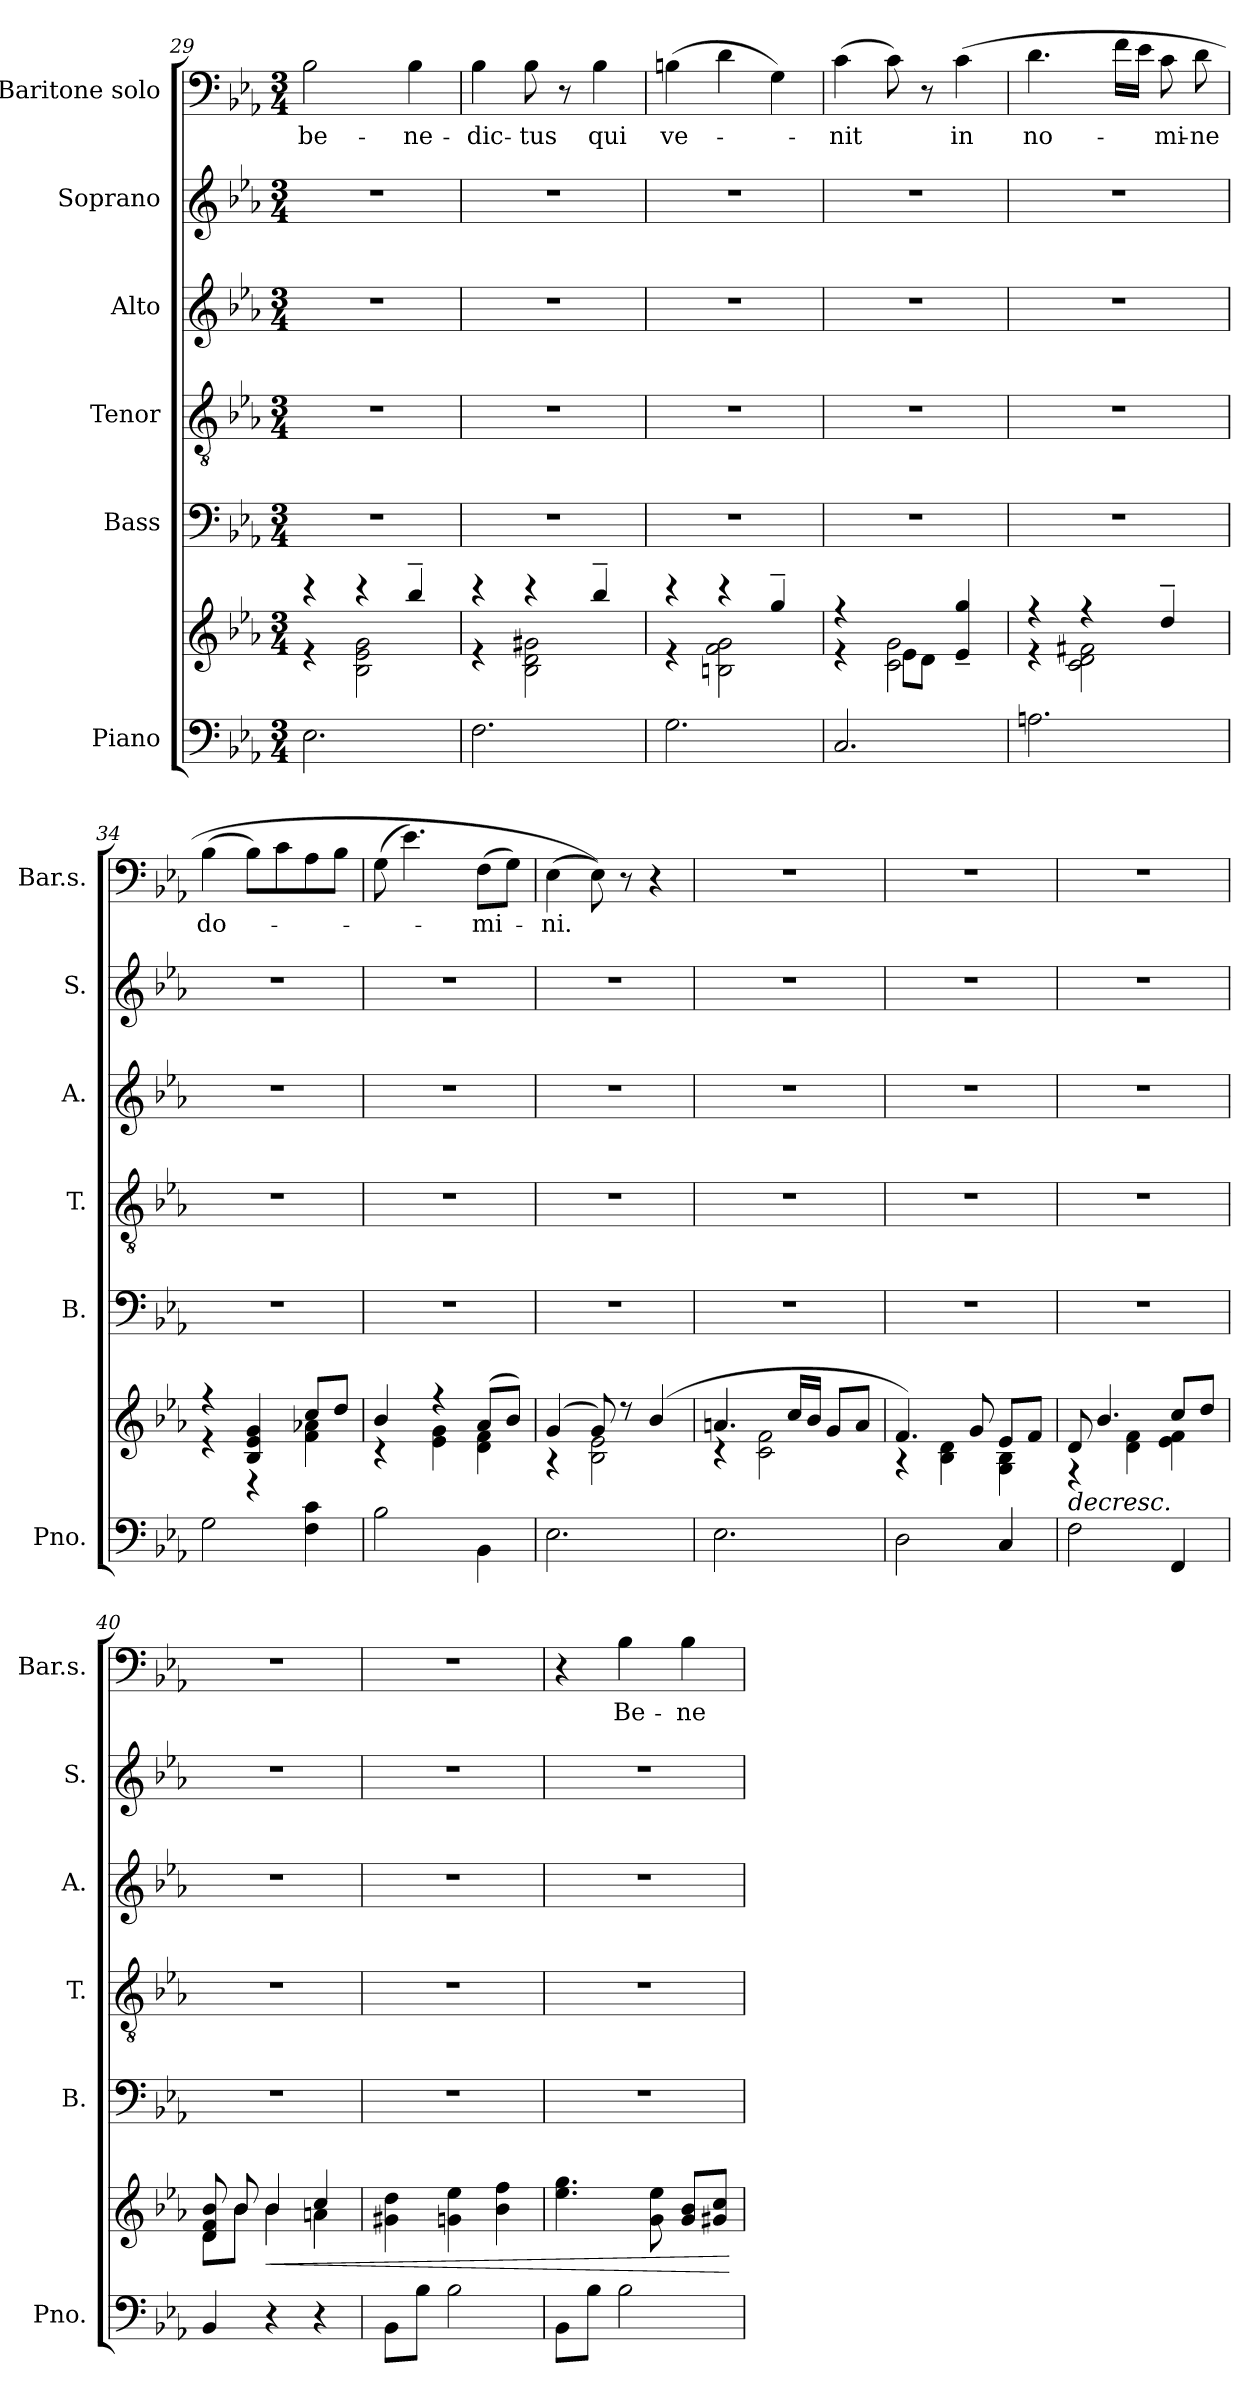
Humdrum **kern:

**kern	**kern	**dynam	**kern	**kern	**kern	**kern	**kern	**text
*part6	*part6	*part6	*part5	*part4	*part3	*part2	*part1	*part1
*staff7	*staff6	*staff6/7	*staff5	*staff4	*staff3	*staff2	*staff1	*staff1
*I"Piano	*	*	*I"Bass	*I"Tenor	*I"Alto	*I"Soprano	*I"Baritone solo	*
*I'Pno.	*	*	*I'B.	*I'T.	*I'A.	*I'S.	*I'Bar.s.	*
*clefF4	*clefG2	*	*clefF4	*clefGv2	*clefG2	*clefG2	*clefF4	*
*k[b-e-a-]	*k[b-e-a-]	*	*k[b-e-a-]	*k[b-e-a-]	*k[b-e-a-]	*k[b-e-a-]	*k[b-e-a-]	*
*M3/4	*M3/4	*	*M3/4	*M3/4	*M3/4	*M3/4	*M3/4	*
=29	=29	=29	=29	=29	=29	=29	=29	=29
*	*^	*	*	*	*	*	*	*
2.E-\	4r	4r	.	2.r	2.r	2.r	2.r	2B-\	be-
.	4r	2B-\ 2e-\ 2g\	.	.	.	.	.	.	.
.	4bb-~/	.	.	.	.	.	.	4B-\	-ne-
!!LO:LB:g=z
=30	=30	=30	=30	=30	=30	=30	=30	=30	=30
2.F\	4r	4r	.	2.r	2.r	2.r	2.r	4B-\	-dic-
.	4r	2B-\ 2d\ 2g#X\	.	.	.	.	.	8B-\	-tus
.	.	.	.	.	.	.	.	8r	.
.	4bb-~/	.	.	.	.	.	.	4B-\	qui
=31	=31	=31	=31	=31	=31	=31	=31	=31	=31
2.G\	4r	4r	.	2.r	2.r	2.r	2.r	(4Bn\	ve-
.	4r	2Bn\ 2f\ 2g\	.	.	.	.	.	4d\	.
.	4gg~/	.	.	.	.	.	.	4G\)	.
=32	=32	=32	=32	=32	=32	=32	=32	=32	=32
2.C/	4r	4r	.	2.r	2.r	2.r	2.r	(4c\	-nit
.	2c\ 2g\	8e-\L	.	.	.	.	.	8c\)	.
.	.	8d\J	.	.	.	.	.	8r	.
.	.	4e-/~ 4gg/~	.	.	.	.	.	(4c\	in
=33	=33	=33	=33	=33	=33	=33	=33	=33	=33
2.An\	4r	4r	.	2.r	2.r	2.r	2.r	4.d\	no-
.	4r	2c\ 2d\ 2f#X\	.	.	.	.	.	.	.
.	.	.	.	.	.	.	.	16f\LL	.
.	.	.	.	.	.	.	.	16e-\JJ	.
.	4dd~/	.	.	.	.	.	.	8c\	-mi-
.	.	.	.	.	.	.	.	8d\	-ne
=34	=34	=34	=34	=34	=34	=34	=34	=34	=34
2G\	4r	4r	.	2.r	2.r	2.r	2.r	(4B-\	do-
.	4B-/ 4e-/ 4g/	4r	.	.	.	.	.	8B-\L)	.
.	.	.	.	.	.	.	.	8c\	.
4F\ 4c\	8cc/L	4f\ 4a-X\	.	.	.	.	.	8A-\	.
.	8dd/J	.	.	.	.	.	.	8B-\J	.
=35	=35	=35	=35	=35	=35	=35	=35	=35	=35
2B-\	4b-/	4r	.	2.r	2.r	2.r	2.r	(8G\	.
.	.	.	.	.	.	.	.	4.e-\)	.
.	4r	4e-\ 4g\	.	.	.	.	.	.	.
4BB-\	(8a-/L	4d\ 4f\	.	.	.	.	.	(8F\L	-mi-
.	8b-/J)	.	.	.	.	.	.	8G\J)	.
=36	=36	=36	=36	=36	=36	=36	=36	=36	=36
2.E-\	(4g/	4r	.	2.r	2.r	2.r	2.r	(4E-\	-ni.
.	8g/)	2B-\ 2e-\	.	.	.	.	.	8E-\))	.
.	8r	.	.	.	.	.	.	8r	.
.	(4b-/	.	.	.	.	.	.	4r	.
!!LO:LB:g=z
=37	=37	=37	=37	=37	=37	=37	=37	=37	=37
2.E-\	4.an/	4r	.	2.r	2.r	2.r	2.r	2.r	.
.	.	2c\ 2f\	.	.	.	.	.	.	.
.	16cc/LL	.	.	.	.	.	.	.	.
.	16b-/JJ	.	.	.	.	.	.	.	.
.	8g/L	.	.	.	.	.	.	.	.
.	8a/J	.	.	.	.	.	.	.	.
=38	=38	=38	=38	=38	=38	=38	=38	=38	=38
2D\	4.f/)	4r	.	2.r	2.r	2.r	2.r	2.r	.
.	.	4B-\ 4d\	.	.	.	.	.	.	.
.	8g/	.	.	.	.	.	.	.	.
4C/	8e-/L	4G\ 4B-\	.	.	.	.	.	.	.
.	8f/J	.	.	.	.	.	.	.	.
=39	=39	=39	=39	=39	=39	=39	=39	=39	=39
!	!	!	!LO:HP:b	!	!	!	!	!	!
2F\	8d/	4r	>	2.r	2.r	2.r	2.r	2.r	.
.	4.b-/	.	.	.	.	.	.	.	.
.	.	4d\ 4f\	.	.	.	.	.	.	.
4FF/	8cc/L	4e-\ 4f\	.	.	.	.	.	.	.
.	8dd/J	.	.	.	.	.	.	.	.
=40	=40	=40	=40	=40	=40	=40	=40	=40	=40
4BB-/	8d/ 8f/ 8b-/	8d\L	.	2.r	2.r	2.r	2.r	2.r	.
.	8b-/	8b-\J	.	.	.	.	.	.	.
!	!	!	!LO:HP:b	!	!	!	!	!	!
4r	4b-/	4b-\	<	.	.	.	.	.	.
4r	4cc/	4an\	.	.	.	.	.	.	.
*	*v	*v	*	*	*	*	*	*	*
=41	=41	=41	=41	=41	=41	=41	=41	=41
8BB-\L	4g#X\ 4dd\	.	2.r	2.r	2.r	2.r	2.r	.
8B-\J	.	.	.	.	.	.	.	.
2B-\	4gn\ 4ee-\	.	.	.	.	.	.	.
.	4b-\ 4ff\	.	.	.	.	.	.	.
=42	=42	=42	=42	=42	=42	=42	=42	=42
8BB-\L	4.ee-\ 4.gg\	.	2.r	2.r	2.r	2.r	4r	.
8B-\J	.	.	.	.	.	.	.	.
2B-\	.	.	.	.	.	.	4B-\	Be-
.	8g\ 8ee-\	]	.	.	.	.	.	.
.	8g/ 8b-/L	.	.	.	.	.	4B-\	-ne-
.	8g#X/ 8cc/J	.	.	.	.	.	.	.
.	.	[	.	.	.	.	.	.
=	=	=	=	=	=	=	=	=
*-	*-	*-	*-	*-	*-	*-	*-	*-
